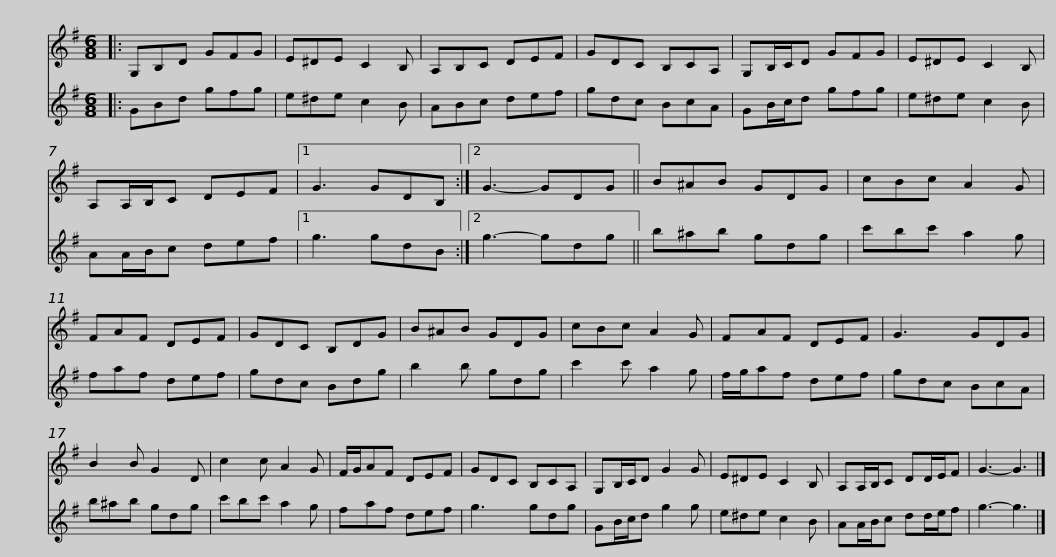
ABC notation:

X:1
%%score 1 2
L:1/8
M:6/8
I:linebreak $
K:G
V:1 treble
V:2 treble
V:1
|: G,B,D GFG | E^DE C2 B, | A,B,C DEF | GDC B,CA, | G,B,/C/D GFG | %5
 E^DE C2 B, |$ A,A,/B,/C DEF |1 G3 GDB, :|2 G3- GDG || B^AB GDG | %10
 cBc A2 G | FAF DEF |$ GDC B,DG | B^AB GDG | cBc A2 G | %15
 FAF DEF | G3 GDG | B2 B G2 D |$ c2 c A2 G | F/G/AF DEF | %20
 GDC B,CA, | G,B,/C/D G2 G | E^DE C2 B, | A,A,/B,/C DD/E/F |$ G3- G3 |] %25
V:2
|: GBd gfg | e^de c2 B | ABc def | gdc BcA | GB/c/d gfg | %5
 e^de c2 B |$ AA/B/c def |1 g3 gdB :|2 g3- gdg || b^ab gdg | %10
 c'bc' a2 g | faf def |$ gdc Bdg | b2 b gdg | c'2 c' a2 g | %15
 f/g/af def | gdc BcA | b^ab gdg |$ c'bc' a2 g | faf def | %20
 g3 gdg | GB/c/d g2 g | e^de c2 B | AA/B/c dd/e/f |$ g3- g3 |] %25
